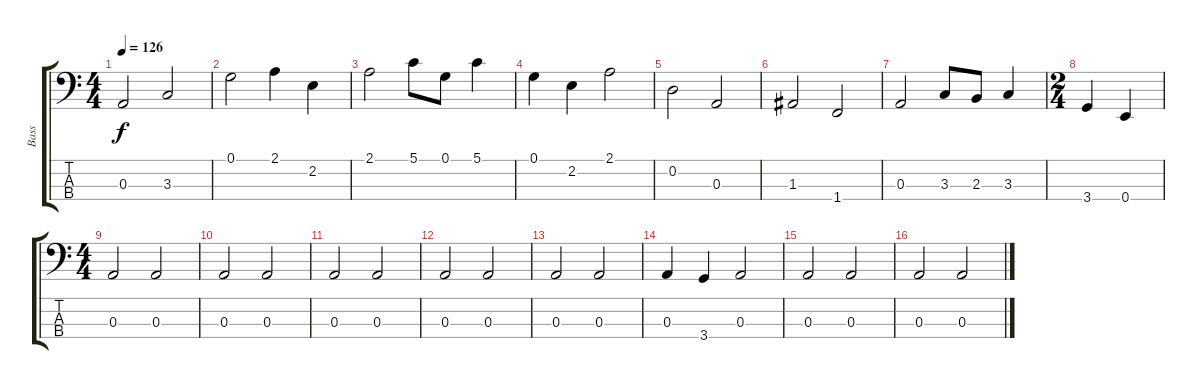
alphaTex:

\track ("Bass" "Bass") {instrument fretlessbass}
\staff {score tabs}
\tuning (G2 D2 A1 E1) {hide}
\ts (4 4)
\tempo 126
\clef f4
\ks c
0.3.2{dy f} 3.3.2 |
0.1.2 2.1.4 2.2.4 |
2.1.2 5.1.8 0.1.8 5.1.4 |
0.1.4 2.2.4 2.1.2 |
0.2.2 0.3.2 |
1.3.2 1.4.2 |
0.3.2 3.3.8 2.3.8 3.3.4 |
\ts (2 4)
3.4.4 0.4.4 |
\ts (4 4)
0.3.2 0.3.2 |
0.3.2 0.3.2 |
0.3.2 0.3.2 |
0.3.2 0.3.2 |
0.3.2 0.3.2 |
0.3.4 3.4.4 0.3.2 |
0.3.2 0.3.2 |
0.3.2 0.3.2
